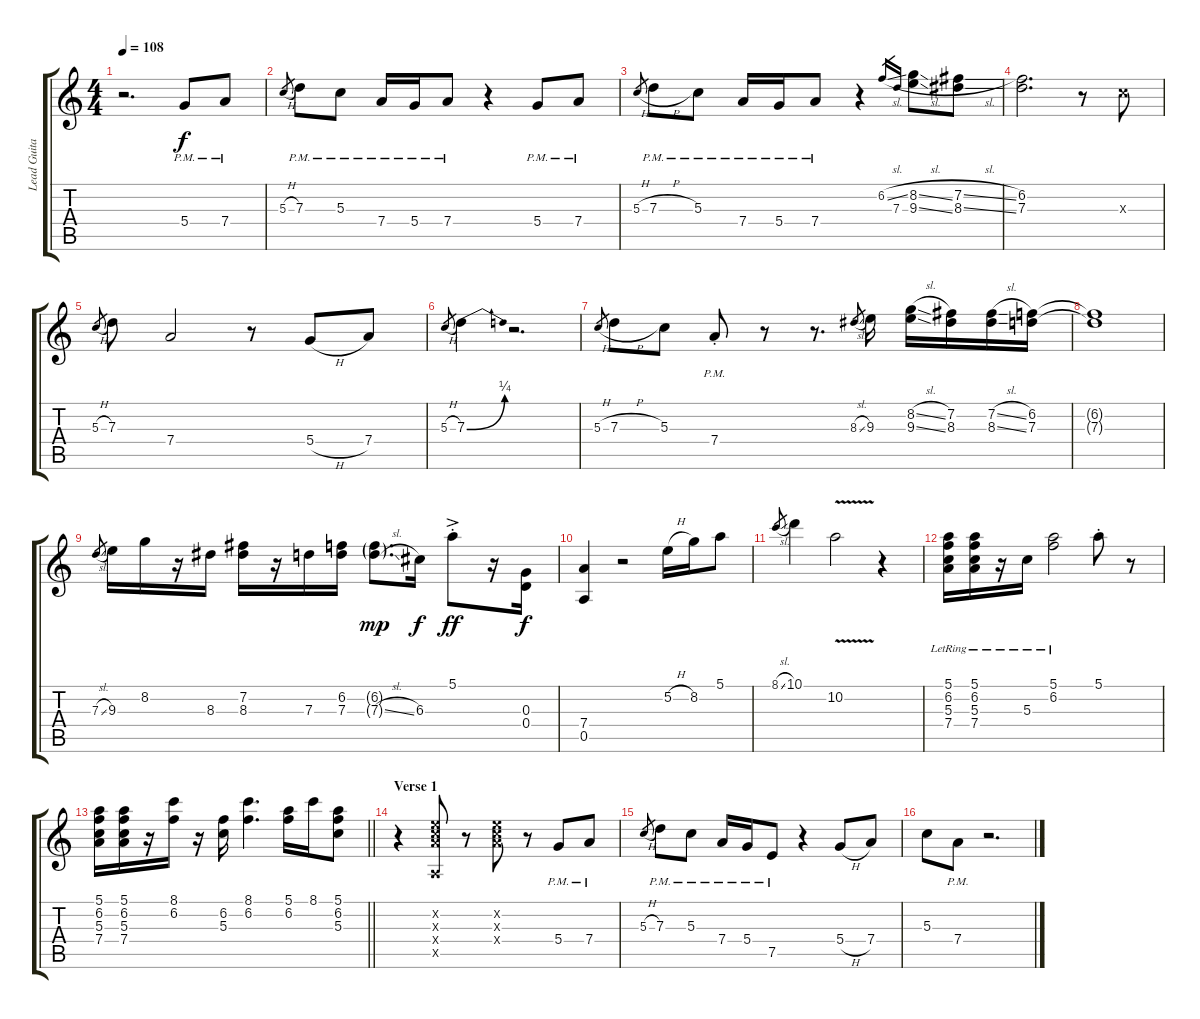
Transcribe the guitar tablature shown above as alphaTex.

\track ("Lead Guitar (Ronnie)" "Lead Guita") {instrument electricguitarmuted}
\staff {score tabs}
\tuning (E4 B3 G3 D3 A2 E2) {hide}
\ts (4 4)
\tempo 108
\clef g2
\ks c
r.2{d dy f instrument electricguitarmuted} 5.4{pm}.8 7.4{pm}.8 |
5.3{h}.8{gr} 7.3{pm}.8 5.3{pm}.8 7.4{pm}.16 5.4{pm}.16 7.4{pm}.8 r.4 5.4{pm}.8 7.4{pm}.8 |
5.3{h}.8{gr} 7.3{h pm}.8 5.3{pm}.8 7.4{pm}.16 5.4{pm}.16 7.4{pm}.8 r.4 6.2{sl}.16{gr} 7.3.16{gr} (8.2{sl} 9.3{ss}).8 (7.2{sl} 8.3{ss}).8 |
(6.2 7.3).2{d} r.8 5.3{x}.8 |
5.3{h}.8{gr} 7.3.8 7.4.2 r.8 5.4{h}.8 7.4.8 |
5.3{h}.8{gr} 7.3{be (bend 0 0 60 1)}.4 r.2{d} |
5.3{h}.8{gr} 7.3{h}.8 5.3.8 7.4{pm st}.8 r.8 r.8{d} 8.3{sl}.8{gr} 9.3.16 (8.2{sl} 9.3{ss}).16 (7.2 8.3).16 (7.2{sl} 8.3{ss}).16 (6.2 7.3).16 |
(6.2{t} 7.3{t}).1 |
7.3{sl}.8{gr} 9.3.16 8.2.16 r.16 8.3.16 (7.2 8.3).16 r.16 7.3.16 (6.2 7.3).16 (6.2{g} 7.3{sl g}).8{d dy mp} 6.3.16{dy f} 5.1{ac st}.8{dy ff} r.16 (0.3 0.4).16{dy f} |
(7.4 0.5).4 r.2 5.2{h}.16 8.2.16 5.1.8 |
8.1{sl}.8{gr} 10.1.4 10.2{v}.2 r.4 |
(5.1{lr} 6.2{lr} 5.3{lr} 7.4{lr}).16 (5.1{lr} 6.2{lr} 5.3{lr} 7.4{lr}).16 r.16 5.3{lr}.16 (5.1{lr} 6.2{lr}).2 5.1{st}.8 r.8 |
\barLineRight lightlight
(5.1 6.2 5.3 7.4).16 (5.1 6.2 5.3 7.4).16 r.16 (8.1 6.2).16 r.16 (6.2 5.3).16 (8.1 6.2).4{d} (5.1 6.2).16 8.1.16 (5.1 6.2 5.3).8 |
\section ("" "Verse 1")
r.4 (5.2{x} 5.3{x} 7.4{x} 0.5{x}).8 r.8 (5.2{x} 5.3{x} 7.4{x}).8 r.8 5.4{pm}.8 7.4{pm}.8 |
5.3{h}.8{gr} 7.3{pm}.8 5.3{pm}.8 7.4{pm}.16 5.4{pm}.16 7.5{pm}.8 r.4 5.4{h}.8 7.4.8 |
5.3.8 7.4{pm}.8 r.2{d}
